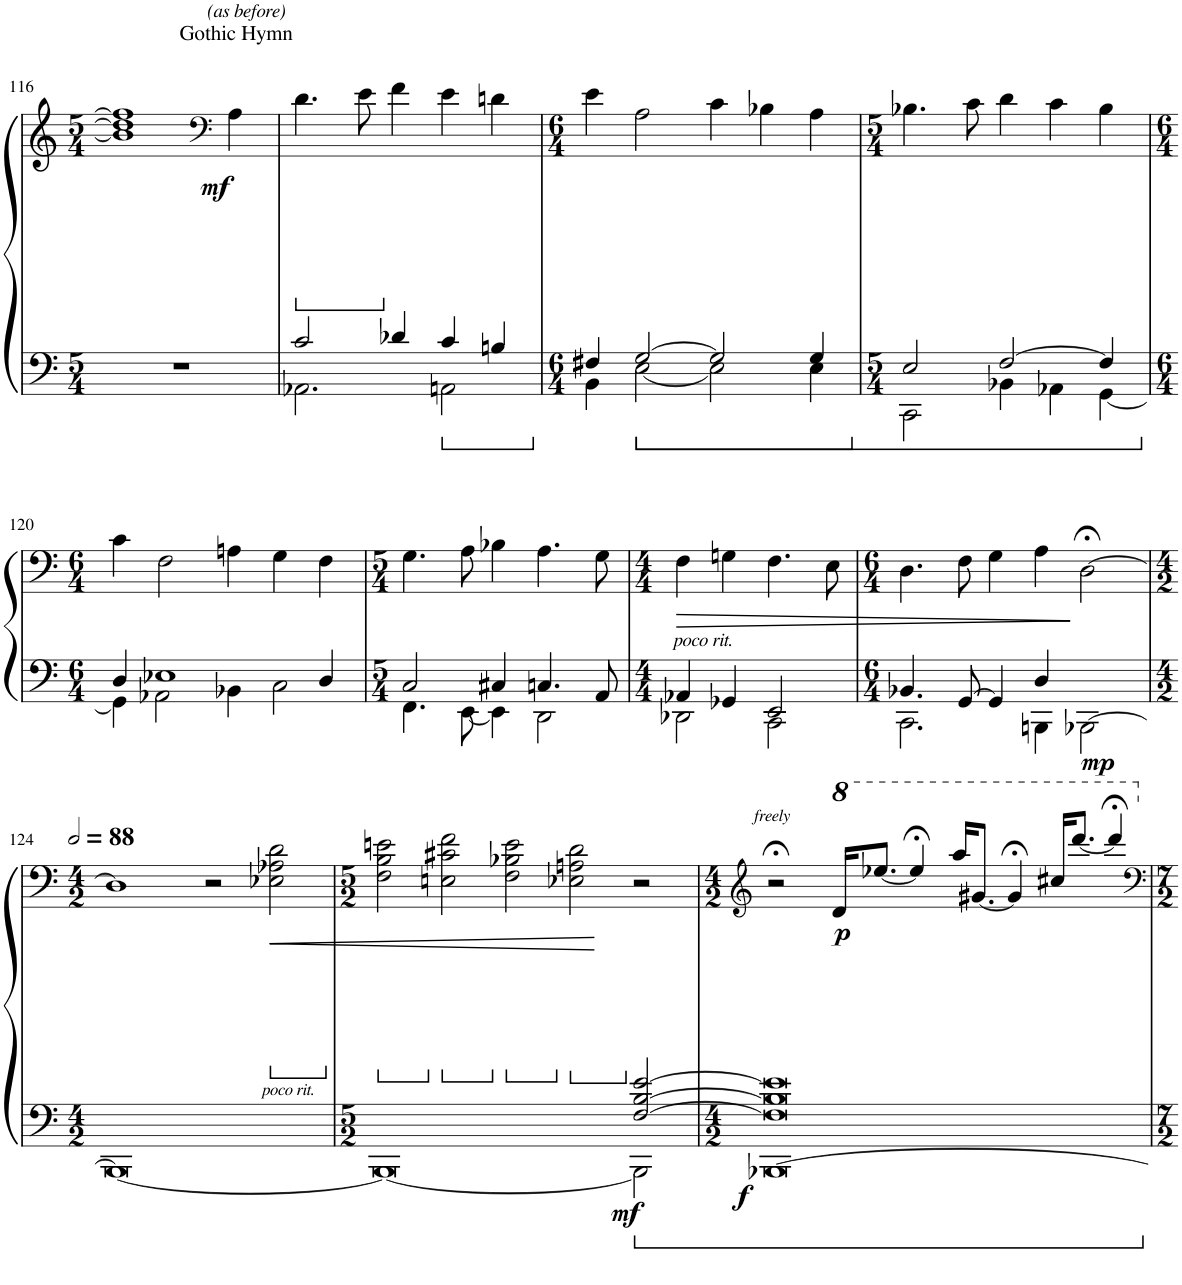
**kern	**kern	**dynam
*part1	*part1	*part1
*staff2	*staff1	*staff1/2
*I"Piano	*	*
*I'Pno.	*	*
!!LO:PB:g=z
*clefF4	*clefG2	*
*k[]	*k[]	*
*M5/4	*M5/4	*
=116	=116	=116
!	!LO:TX:a:t=Gothic Hymn	!
4%5r	1b-] 1dd] 1ff]	.
*	*clefF4	*
!	!LO:TX:a:i:t=(as before)	!
!	!	!LO:DY:b
.	4A\	mf
=117	=117	=117
*^	*	*
*	*	*ped	*
2.AA-X\	2c/	4.d\	.
.	.	8e\	.
*	*	*Xped	*
.	4d-X/	4f\	.
2AAn\	4c/	4e\	.
.	4Bn/	4dn\	.
=118	=118	=118	=118
*M6/4	*	*M6/4	*
4BB\	4F#X/	4e\	.
[2E\	[2G/	2A\	.
2E\]	2G/]	4c\	.
.	.	4B-X\	.
4E\	4G/	4A\	.
=119	=119	=119	=119
*M5/4	*	*M5/4	*
2CC\	2E/	4.B-X\	.
.	.	8c\	.
4BB-X\	[2F/	4d\	.
4AA-X\	.	4c\	.
[4GG\	4F/]	4B-\	.
!!LO:LB:g=z
=120	=120	=120	=120
*M6/4	*	*M6/4	*
4GG\]	4D/	4c\	.
2AA-X\	1E-X	2F\	.
4BB-X\	.	4An\	.
2C\	.	4G\	.
.	4D/	4F\	.
=121	=121	=121	=121
*M5/4	*	*M5/4	*
4.FF\	2C/	4.G\	.
[8EE\	.	8A\	.
4EE\]	4C#X/	4B-X\	.
2DD\	4.Cn/	4.A\	.
.	8AA/	8G\	.
=122	=122	=122	=122
*M4/4	*	*M4/4	*
!	!	!LO:TX:b:i:t=poco rit.	!
!	!	!	!LO:HP:b
2DD-X\	4AA-X/	4F\	>
.	4GG-X/	4Gn\	.
2CC\	2EE/	4.F\	.
.	.	8E\	.
=123	=123	=123	=123
*M6/4	*	*M6/4	*
2.CC\	4.BB-X/	4.D\	.
.	[8GG/	8F\	.
.	4GG/]	4G\	.
4BBBn\	4D/	4A\	.
!	!	!	!LO:DY:n=1:b=2
[2BBB-X\	2ryy	[2D;<\	] mp
*v	*v	*	*
!!LO:LB:g=z
=124	=124	=124
*M4/2	*M4/2	*
*	*MM176	*
*^	*	*
!	!	!	!LO:HP:b=2
*v	*v	*	*
0BBB-_	1D]	<
.	2r	.
*	*ped	*
!	!LO:TX:b:i:t=poco rit.	!
.	2E-X\ 2A-X\ 2d\	.
=125	=125	=125
*M5/2	*M5/2	*
*^	*	*
*	*	*Xped	*
*	*	*ped	*
0BBB-_	0ryy	2F\ 2B\ 2en\	.
*	*	*Xped	*
*	*	*ped	*
.	.	2En\ 2c#X\ 2f\	.
*	*	*Xped	*
*	*	*ped	*
.	.	2F\ 2B-X\ 2e\	.
*	*	*Xped	*
*	*	*ped	*
.	.	2E-X\ 2An\ 2d\	.
*	*	*Xped	*
!	!	!	!LO:DY:b=2
[2F/ [2B/ [2e/	2BBB-\]	2r	mf
*v	*v	*	*
.	.	[
=126	=126	=126
*	*clefG2	*
*M4/2	*M4/2	*
*^	*	*
!	!	!LO:TX:a:i:t=freely	!
!	!	!	!LO:DY:b=2
[0BBB-X	0F] 0B] 0e]	2r;<	f
*	*	*8va	*
!	!	!	!LO:DY:b
.	.	16dd/KL	p
.	.	[8.eee-X/J	.
.	.	4eee-;</]	.
.	.	16aaa/KL	.
.	.	[8.gg#X/J	.
.	.	4gg#;</]	.
.	.	16ccc#X/KL	.
.	.	[8.dddd/J	.
.	.	4dddd;</]	.
*v	*v	*	*
*	*X8va	*
=	=	=
*-	*-	*-
